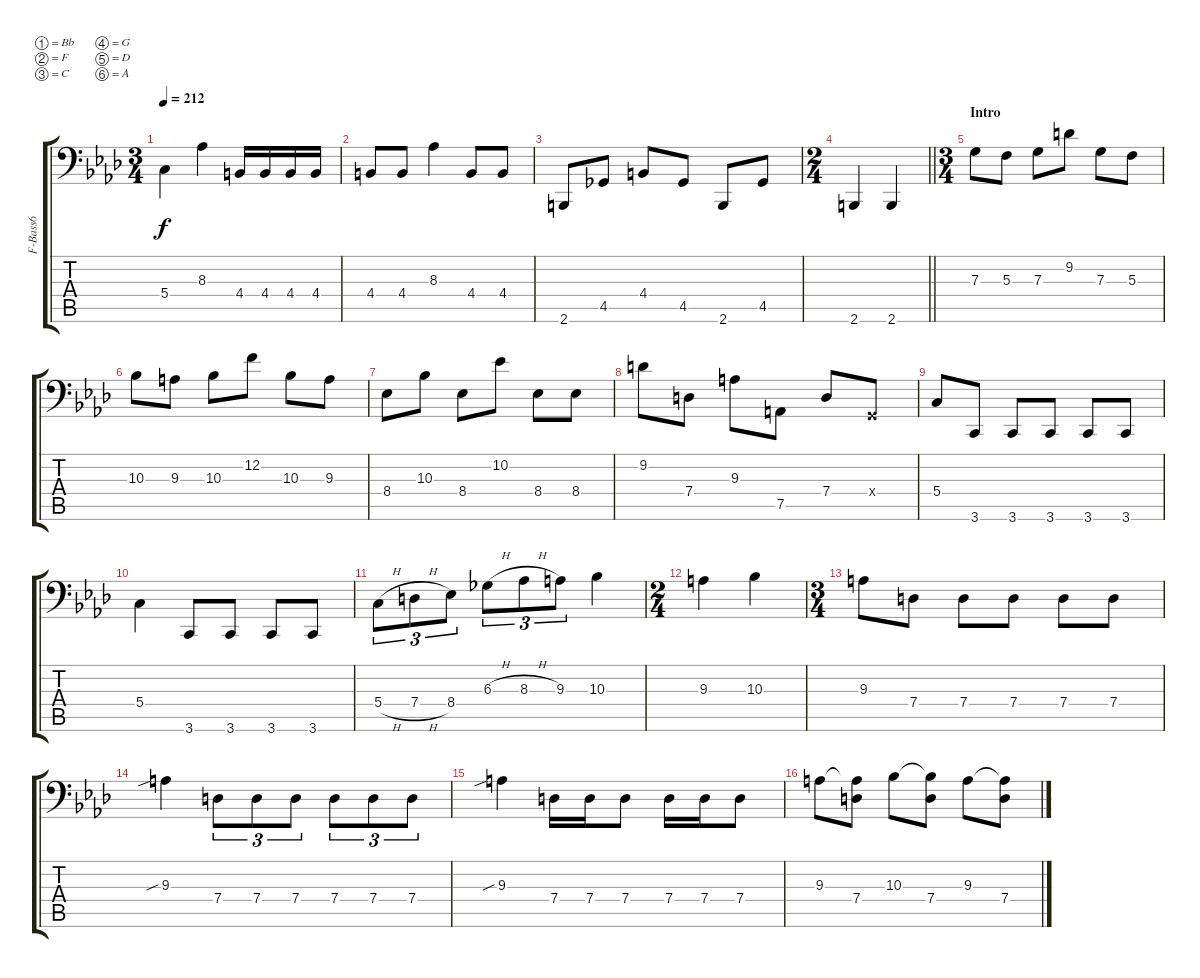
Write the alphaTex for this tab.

\bracketExtendMode groupsimilarinstruments
\otherSystemsTrackNameOrientation horizontal
\track ("Dominic Lapointe" "F-Bass6") {instrument fretlessbass}
\staff {score tabs}
\tuning (Bb2 F2 C2 G1 D1 A0)
\ts (3 4)
\tempo 212
\clef f4
\ks ab
5.4{acc forcenatural}.4{dy f beam Down} 8.3{acc b}.4{beam Down} 4.4{acc #}.16{beam Up} 4.4{acc #}.16{beam Up} 4.4{acc #}.16{beam Up} 4.4{acc #}.16{beam Up} |
4.4{acc #}.8{beam Up} 4.4{acc #}.8{beam Up} 8.3{acc b}.4{beam Down} 4.4{acc #}.8{beam Up} 4.4{acc #}.8{beam Up} |
2.6{acc #}.8{beam Up} 4.5{acc b}.8{beam Up} 4.4{acc #}.8{beam Up} 4.5{acc b}.8{beam Up} 2.6{acc #}.8{beam Up} 4.5{acc b}.8{beam Up} |
\ts (2 4)
\beaming (8 2 2 2 2)
\barLineRight lightlight
2.6{acc #}.4{beam Up} 2.6{acc #}.4{beam Up} |
\ts (3 4)
\beaming (8 2 2 2 2)
\section ("" "Intro")
7.3{acc forcenatural}.8{beam Down} 5.3{acc forcenatural}.8{beam Down} 7.3{acc forcenatural}.8{beam Down} 9.2{acc forcenatural}.8{beam Down} 7.3{acc forcenatural}.8{beam Down} 5.3{acc forcenatural}.8{beam Down} |
10.3{acc forcenatural}.8{beam Down} 9.3{acc forcenatural}.8{beam Down} 10.3{acc forcenatural}.8{beam Down} 12.2{acc forcenatural}.8{beam Down} 10.3{acc forcenatural}.8{beam Down} 9.3{acc forcenatural}.8{beam Down} |
8.4{acc forcenatural}.8{beam Down} 10.3{acc forcenatural}.8{beam Down} 8.4{acc forcenatural}.8{beam Down} 10.2{acc forcenatural}.8{beam Down} 8.4{acc forcenatural}.8{beam Down} 8.4{acc forcenatural}.8{beam Down} |
9.2{acc forcenatural}.8{beam Down} 7.4{acc forcenatural}.8{beam Down} 9.3{acc forcenatural}.8{beam Down} 7.5{acc forcenatural}.8{beam Down} 7.4{acc forcenatural}.8{beam Up} 0.4{x acc forcenatural}.8{beam Up} |
5.4{acc forcenatural}.8{beam Up} 3.6{acc forcenatural}.8{beam Up} 3.6{acc forcenatural}.8{beam Up} 3.6{acc forcenatural}.8{beam Up} 3.6{acc forcenatural}.8{beam Up} 3.6{acc forcenatural}.8{beam Up} |
5.4{acc forcenatural}.4{beam Down} 3.6{acc forcenatural}.8{beam Up} 3.6{acc forcenatural}.8{beam Up} 3.6{acc forcenatural}.8{beam Up} 3.6{acc forcenatural}.8{beam Up} |
5.4{h acc forcenatural}.8{tu (3 2) beam Down} 7.4{h acc forcenatural}.8{tu (3 2) beam Down} 8.4{acc forcenatural}.8{tu (3 2) beam Down} 6.3{h acc b}.8{tu (3 2) beam Down} 8.3{h acc b}.8{tu (3 2) beam Down} 9.3{acc forcenatural}.8{tu (3 2) beam Down} 10.3{acc forcenatural}.4{beam Down} |
\ts (2 4)
\beaming (8 2 2 2 2)
9.3{acc forcenatural}.4{beam Down} 10.3{acc forcenatural}.4{beam Down} |
\ts (3 4)
\beaming (8 2 2 2 2)
9.3{acc forcenatural}.8{beam Down} 7.4{acc forcenatural}.8{beam Down} 7.4{acc forcenatural}.8{beam Down} 7.4{acc forcenatural}.8{beam Down} 7.4{acc forcenatural}.8{beam Down} 7.4{acc forcenatural}.8{beam Down} |
9.3{sib acc forcenatural}.4{beam Down} 7.4{acc forcenatural}.8{tu (3 2) beam Down} 7.4{acc forcenatural}.8{tu (3 2) beam Down} 7.4{acc forcenatural}.8{tu (3 2) beam Down} 7.4{acc forcenatural}.8{tu (3 2) beam Down} 7.4{acc forcenatural}.8{tu (3 2) beam Down} 7.4{acc forcenatural}.8{tu (3 2) beam Down} |
9.3{sib acc forcenatural}.4{beam Down} 7.4{acc forcenatural}.16{beam Down} 7.4{acc forcenatural}.16{beam Down} 7.4{acc forcenatural}.8{beam Down} 7.4{acc forcenatural}.16{beam Down} 7.4{acc forcenatural}.16{beam Down} 7.4{acc forcenatural}.8{beam Down} |
9.3{acc forcenatural}.8{beam Down} (7.4{acc forcenatural} 9.3{t acc forcenatural}).8{beam Down} 10.3{acc forcenatural}.8{beam Down} (7.4{acc forcenatural} 10.3{t acc forcenatural}).8{beam Down} 9.3{acc forcenatural}.8{beam Down} (7.4{acc forcenatural} 9.3{t acc forcenatural}).8{beam Down}
